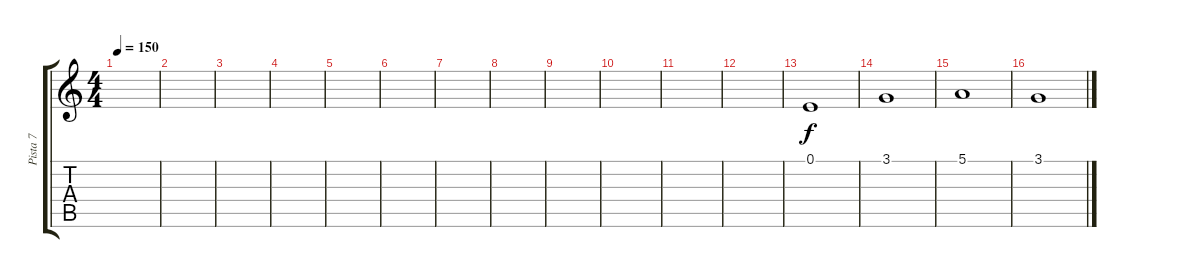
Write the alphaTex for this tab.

\track ("Pista 7" "Pista 7") {instrument trombone}
\staff {score tabs}
\tuning (E4 B3 G3 D3 A2 E2) {hide}
\ts (4 4)
\tempo 150
\clef g2
\ks c
|
|
|
|
|
|
|
|
|
|
|
|
0.1.1 |
3.1.1 |
5.1.1 |
3.1.1
